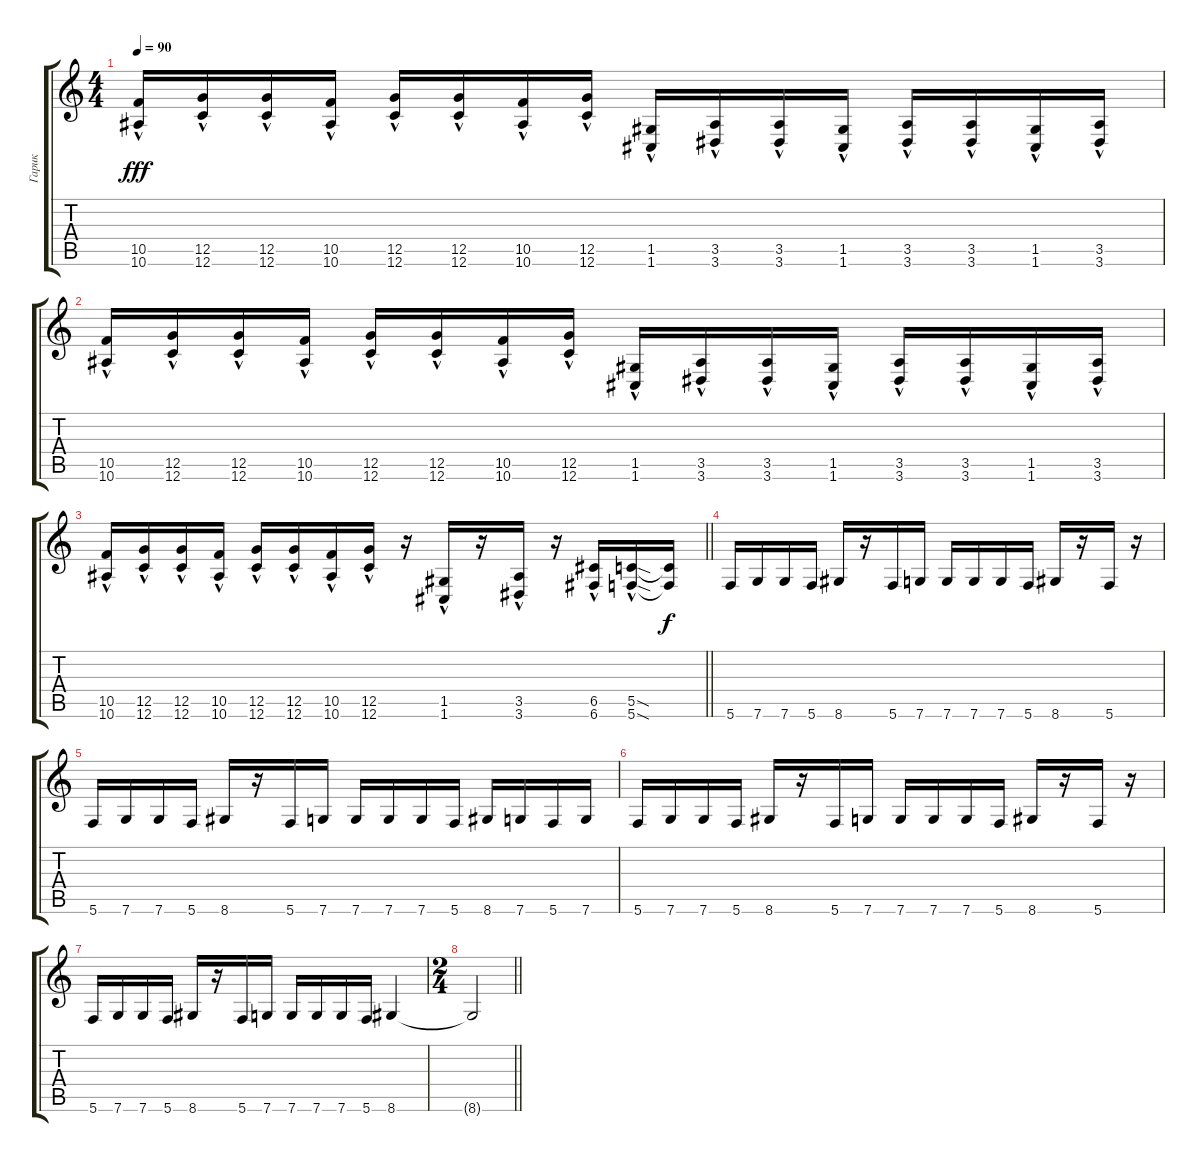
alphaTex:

\track ("Гарик" "Гарик") {instrument electricguitarclean}
\staff {score tabs}
\tuning (D4 A3 F3 C3 G2 C2) {hide}
\ts (4 4)
\tempo 90
\clef g2
\ks c
(10.5{hac} 10.6{hac}).16{dy fff} (12.5{hac} 12.6{hac}).16 (12.5{hac} 12.6{hac}).16 (10.5{hac} 10.6{hac}).16 (12.5{hac} 12.6{hac}).16 (12.5{hac} 12.6{hac}).16 (10.5{hac} 10.6{hac}).16 (12.5{hac} 12.6{hac}).16 (1.5{hac} 1.6{hac}).16 (3.5{hac} 3.6{hac}).16 (3.5{hac} 3.6{hac}).16 (1.5{hac} 1.6{hac}).16 (3.5{hac} 3.6{hac}).16 (3.5{hac} 3.6{hac}).16 (1.5{hac} 1.6{hac}).16 (3.5{hac} 3.6{hac}).16 |
(10.5{hac} 10.6{hac}).16 (12.5{hac} 12.6{hac}).16 (12.5{hac} 12.6{hac}).16 (10.5{hac} 10.6{hac}).16 (12.5{hac} 12.6{hac}).16 (12.5{hac} 12.6{hac}).16 (10.5{hac} 10.6{hac}).16 (12.5{hac} 12.6{hac}).16 (1.5{hac} 1.6{hac}).16 (3.5{hac} 3.6{hac}).16 (3.5{hac} 3.6{hac}).16 (1.5{hac} 1.6{hac}).16 (3.5{hac} 3.6{hac}).16 (3.5{hac} 3.6{hac}).16 (1.5{hac} 1.6{hac}).16 (3.5{hac} 3.6{hac}).16 |
\barLineRight lightlight
(10.5{hac} 10.6{hac}).16 (12.5{hac} 12.6{hac}).16 (12.5{hac} 12.6{hac}).16 (10.5{hac} 10.6{hac}).16 (12.5{hac} 12.6{hac}).16 (12.5{hac} 12.6{hac}).16 (10.5{hac} 10.6{hac}).16 (12.5{hac} 12.6{hac}).16 r.16 (1.5{hac} 1.6{hac}).16 r.16 (3.5{hac} 3.6{hac}).16 r.16 (6.5{hac} 6.6{hac}).16 (5.5{sod hac} 5.6{sod hac}).16 (5.5{t} 5.6{t}).16{dy f} |
5.6.16 7.6.16 7.6.16 5.6.16 8.6.16 r.16 5.6.16 7.6.16 7.6.16 7.6.16 7.6.16 5.6.16 8.6.16 r.16 5.6.16 r.16 |
5.6.16 7.6.16 7.6.16 5.6.16 8.6.16 r.16 5.6.16 7.6.16 7.6.16 7.6.16 7.6.16 5.6.16 8.6.16 7.6.16 5.6.16 7.6.16 |
5.6.16 7.6.16 7.6.16 5.6.16 8.6.16 r.16 5.6.16 7.6.16 7.6.16 7.6.16 7.6.16 5.6.16 8.6.16 r.16 5.6.16 r.16 |
5.6.16 7.6.16 7.6.16 5.6.16 8.6.16 r.16 5.6.16 7.6.16 7.6.16 7.6.16 7.6.16 5.6.16 8.6.4 |
\ts (2 4)
\barLineRight lightlight
8.6{t}.2
